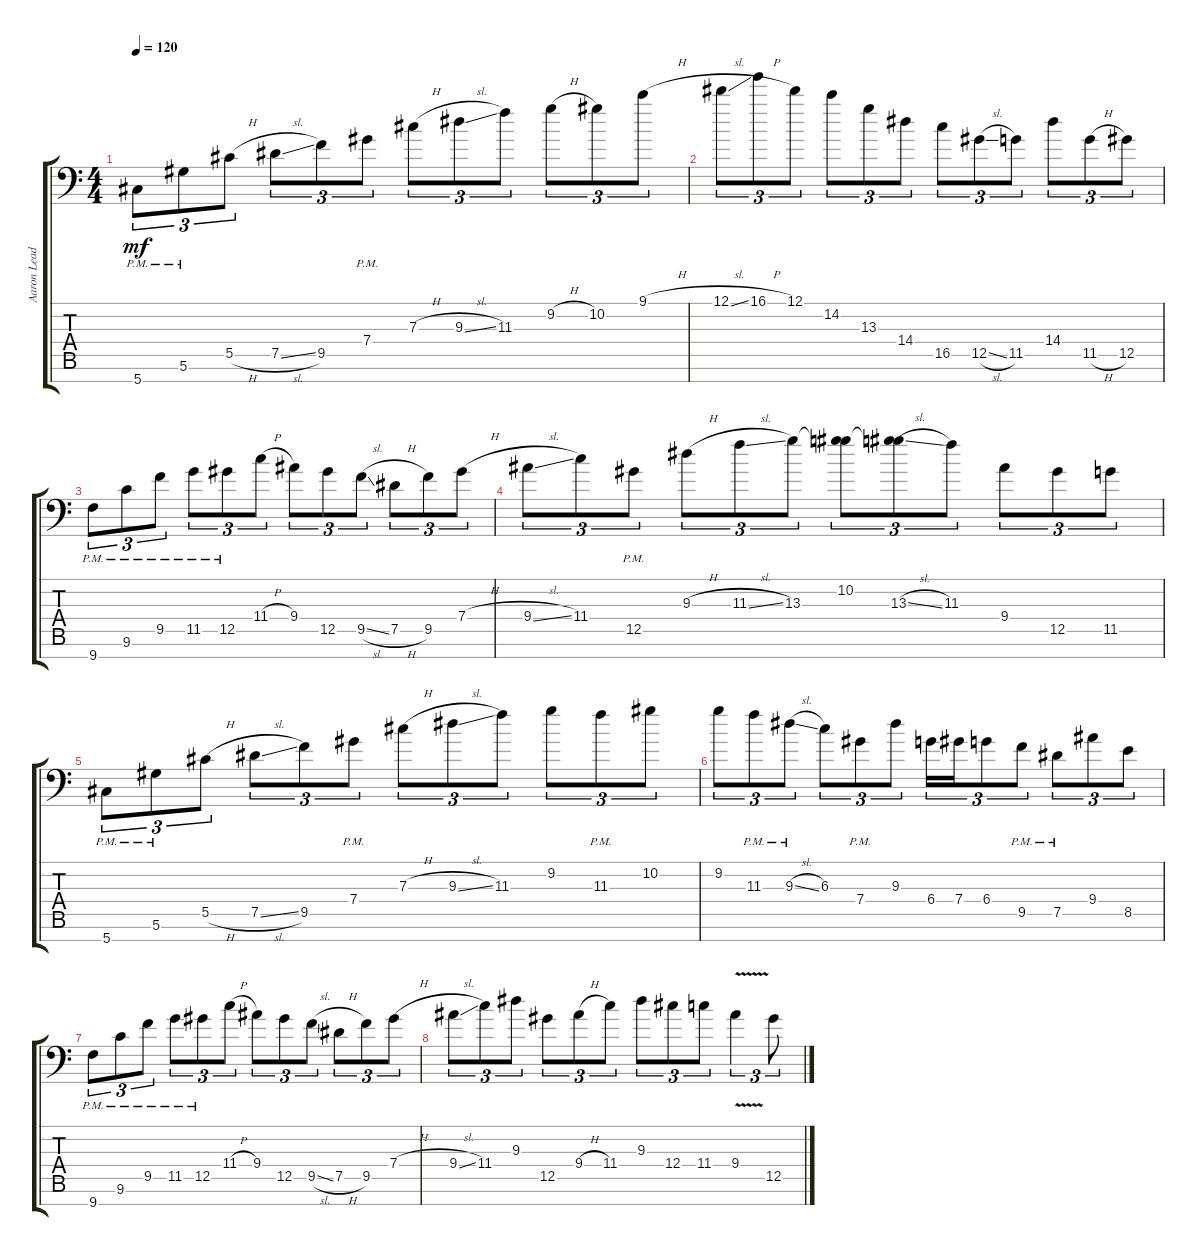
\track ("Aaron Lead" "Aaron Lead") {instrument distortionguitar}
\staff {score tabs}
\tuning (Eb4 Bb3 Gb3 Db3 Ab2 Eb2 Ab1) {hide}
\ts (4 4)
\tempo 120
\clef f4
\ks c
5.7{pm}.8{tu (3 2) dy mf} 5.6{pm}.8{tu (3 2)} 5.5{h}.8{tu (3 2)} 7.5{sl}.8{tu (3 2)} 9.5.8{tu (3 2)} 7.4{pm}.8{tu (3 2)} 7.3{h}.8{tu (3 2)} 9.3{sl}.8{tu (3 2)} 11.3.8{tu (3 2)} 9.2{h}.8{tu (3 2)} 10.2.8{tu (3 2)} 9.1{h}.8{tu (3 2)} |
12.1{sl}.8{tu (3 2)} 16.1{h}.8{tu (3 2)} 12.1.8{tu (3 2)} 14.2.8{tu (3 2)} 13.3.8{tu (3 2)} 14.4.8{tu (3 2)} 16.5.8{tu (3 2)} 12.5{sl}.8{tu (3 2)} 11.5.8{tu (3 2)} 14.4.8{tu (3 2)} 11.5{h}.8{tu (3 2)} 12.5.8{tu (3 2)} |
9.7{pm}.8{tu (3 2)} 9.6{pm}.8{tu (3 2)} 9.5{pm}.8{tu (3 2)} 11.5{pm}.8{tu (3 2)} 12.5{pm}.8{tu (3 2)} 11.4{h}.8{tu (3 2)} 9.4.8{tu (3 2)} 12.5.8{tu (3 2)} 9.5{sl}.8{tu (3 2)} 7.5{h}.8{tu (3 2)} 9.5.8{tu (3 2)} 7.4{h}.8{tu (3 2)} |
9.4{sl}.8{tu (3 2)} 11.4.8{tu (3 2)} 12.5{pm}.8{tu (3 2)} 9.3{h}.8{tu (3 2)} 11.3{sl}.8{tu (3 2)} 13.3.8{tu (3 2)} (10.2 13.3{t}).8{tu (3 2)} (10.2{t} 13.3{sl}).8{tu (3 2)} 11.3.8{tu (3 2)} 9.4.8{tu (3 2)} 12.5.8{tu (3 2)} 11.5.8{tu (3 2)} |
5.7{pm}.8{tu (3 2)} 5.6{pm}.8{tu (3 2)} 5.5{h}.8{tu (3 2)} 7.5{sl}.8{tu (3 2)} 9.5.8{tu (3 2)} 7.4{pm}.8{tu (3 2)} 7.3{h}.8{tu (3 2)} 9.3{sl}.8{tu (3 2)} 11.3.8{tu (3 2)} 9.2.8{tu (3 2)} 11.3{pm}.8{tu (3 2)} 10.2.8{tu (3 2)} |
9.2.8{tu (3 2)} 11.3{pm}.8{tu (3 2)} 9.3{sl pm}.8{tu (3 2)} 6.3.8{tu (3 2)} 7.4{pm}.8{tu (3 2)} 9.3.8{tu (3 2)} 6.4.16{tu (3 2)} 7.4.16{tu (3 2)} 6.4.8{tu (3 2)} 9.5{pm}.8{tu (3 2)} 7.5{pm}.8{tu (3 2)} 9.4.8{tu (3 2)} 8.5.8{tu (3 2)} |
9.7{pm}.8{tu (3 2)} 9.6{pm}.8{tu (3 2)} 9.5{pm}.8{tu (3 2)} 11.5{pm}.8{tu (3 2)} 12.5{pm}.8{tu (3 2)} 11.4{h}.8{tu (3 2)} 9.4.8{tu (3 2)} 12.5.8{tu (3 2)} 9.5{sl}.8{tu (3 2)} 7.5{h}.8{tu (3 2)} 9.5.8{tu (3 2)} 7.4{h}.8{tu (3 2)} |
9.4{sl}.8{tu (3 2)} 11.4.8{tu (3 2)} 9.3.8{tu (3 2)} 12.5.8{tu (3 2)} 9.4{h}.8{tu (3 2)} 11.4.8{tu (3 2)} 9.3.8{tu (3 2)} 12.4.8{tu (3 2)} 11.4.8{tu (3 2)} 9.4{v}.4{tu (3 2)} 12.5.8{tu (3 2)}
